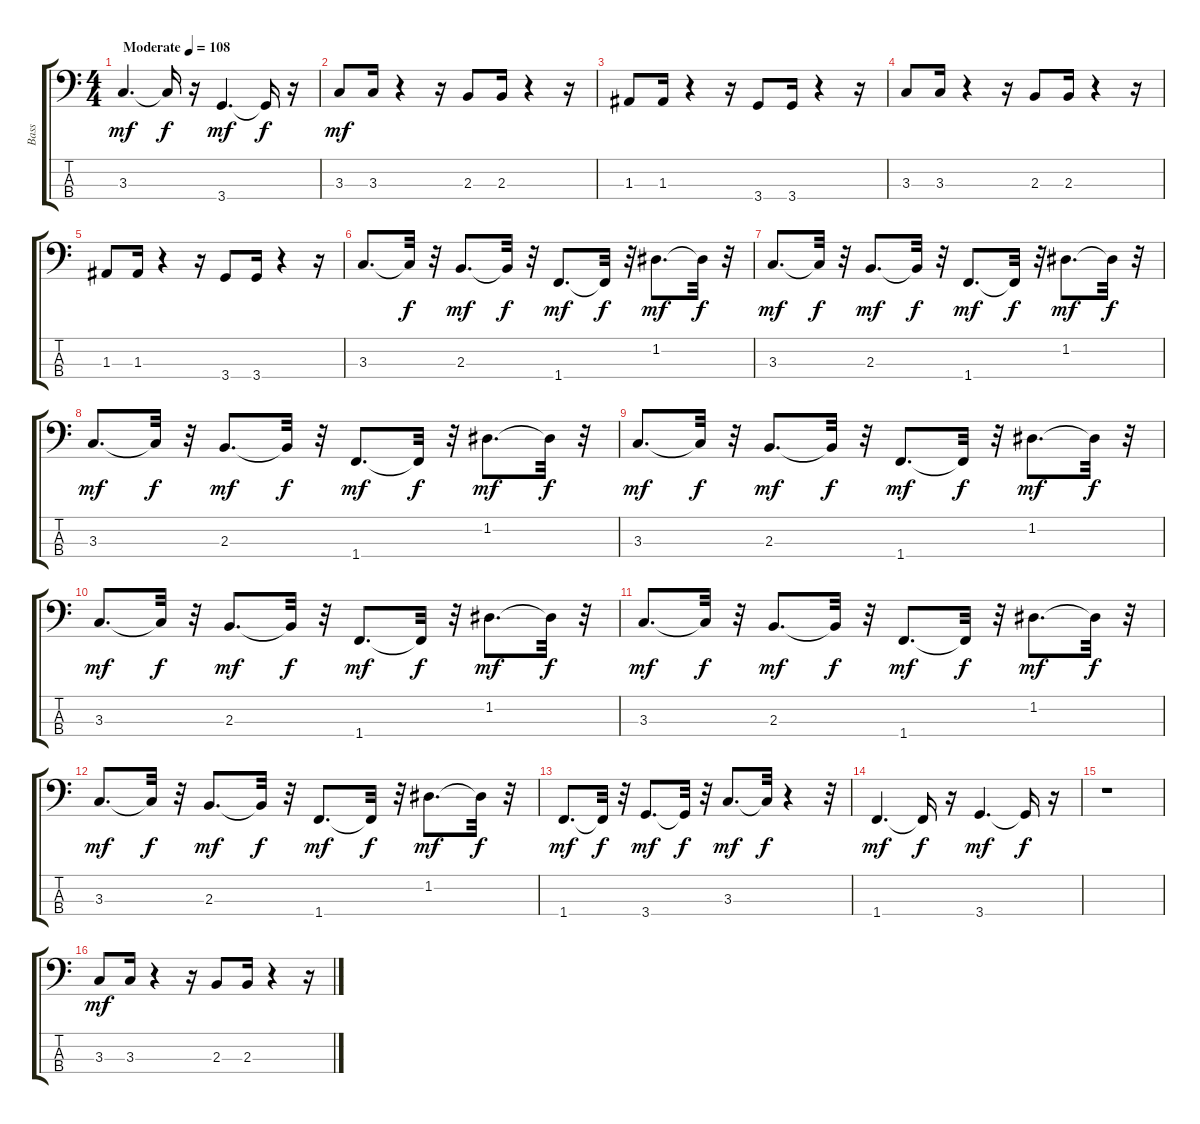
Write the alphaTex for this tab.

\track ("Bass" "Bass") {instrument acousticbass}
\staff {score tabs}
\tuning (G2 D2 A1 E1) {hide}
\ts (4 4)
\tempo (108 "Moderate")
\clef f4
\ks c
3.3.4{d dy mf instrument acousticbass} 3.3{t}.16{dy f} r.16 3.4.4{d dy mf} 3.4{t}.16{dy f} r.16 |
3.3.8{dy mf} 3.3.16 r.4 r.16 2.3.8 2.3.16 r.4 r.16 |
1.3.8 1.3.16 r.4 r.16 3.4.8 3.4.16 r.4 r.16 |
3.3.8 3.3.16 r.4 r.16 2.3.8 2.3.16 r.4 r.16 |
1.3.8 1.3.16 r.4 r.16 3.4.8 3.4.16 r.4 r.16 |
3.3.8{d} 3.3{t}.32{dy f} r.32 2.3.8{d dy mf} 2.3{t}.32{dy f} r.32 1.4.8{d dy mf} 1.4{t}.32{dy f} r.32 1.2.8{d dy mf} 1.2{t}.32{dy f} r.32 |
3.3.8{d dy mf} 3.3{t}.32{dy f} r.32 2.3.8{d dy mf} 2.3{t}.32{dy f} r.32 1.4.8{d dy mf} 1.4{t}.32{dy f} r.32 1.2.8{d dy mf} 1.2{t}.32{dy f} r.32 |
3.3.8{d dy mf} 3.3{t}.32{dy f} r.32 2.3.8{d dy mf} 2.3{t}.32{dy f} r.32 1.4.8{d dy mf} 1.4{t}.32{dy f} r.32 1.2.8{d dy mf} 1.2{t}.32{dy f} r.32 |
3.3.8{d dy mf} 3.3{t}.32{dy f} r.32 2.3.8{d dy mf} 2.3{t}.32{dy f} r.32 1.4.8{d dy mf} 1.4{t}.32{dy f} r.32 1.2.8{d dy mf} 1.2{t}.32{dy f} r.32 |
3.3.8{d dy mf} 3.3{t}.32{dy f} r.32 2.3.8{d dy mf} 2.3{t}.32{dy f} r.32 1.4.8{d dy mf} 1.4{t}.32{dy f} r.32 1.2.8{d dy mf} 1.2{t}.32{dy f} r.32 |
3.3.8{d dy mf} 3.3{t}.32{dy f} r.32 2.3.8{d dy mf} 2.3{t}.32{dy f} r.32 1.4.8{d dy mf} 1.4{t}.32{dy f} r.32 1.2.8{d dy mf} 1.2{t}.32{dy f} r.32 |
3.3.8{d dy mf} 3.3{t}.32{dy f} r.32 2.3.8{d dy mf} 2.3{t}.32{dy f} r.32 1.4.8{d dy mf} 1.4{t}.32{dy f} r.32 1.2.8{d dy mf} 1.2{t}.32{dy f} r.32 |
1.4.8{d dy mf} 1.4{t}.32{dy f} r.32 3.4.8{d dy mf} 3.4{t}.32{dy f} r.32 3.3.8{d dy mf} 3.3{t}.32{dy f} r.4 r.32 |
1.4.4{d dy mf} 1.4{t}.16{dy f} r.16 3.4.4{d dy mf} 3.4{t}.16{dy f} r.16 |
r.1 |
3.3.8{dy mf} 3.3.16 r.4 r.16 2.3.8 2.3.16 r.4 r.16
